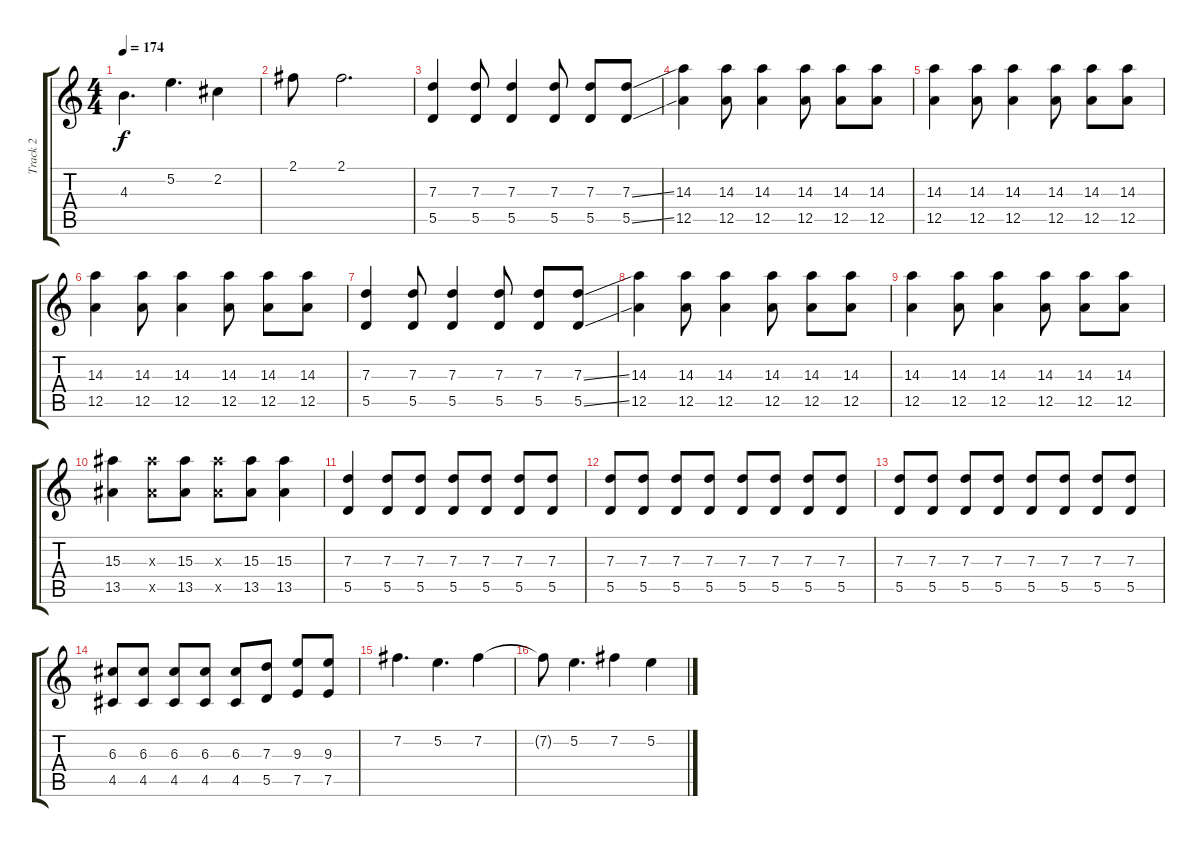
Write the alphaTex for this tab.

\track ("Track 2" "Track 2") {instrument acousticguitarsteel}
\staff {score tabs}
\tuning (E4 B3 G3 D3 A2 E2) {hide}
\ts (4 4)
\tempo 174
\clef g2
\ks c
4.3.4{d dy f} 5.2.4{d} 2.2.4 |
2.1.8 2.1.2{d} |
(7.3 5.5).4 (7.3 5.5).8 (7.3 5.5).4 (7.3 5.5).8 (7.3 5.5).8 (7.3{ss} 5.5{ss}).8 |
(14.3 12.5).4 (14.3 12.5).8 (14.3 12.5).4 (14.3 12.5).8 (14.3 12.5).8 (14.3 12.5).8 |
(14.3 12.5).4 (14.3 12.5).8 (14.3 12.5).4 (14.3 12.5).8 (14.3 12.5).8 (14.3 12.5).8 |
(14.3 12.5).4 (14.3 12.5).8 (14.3 12.5).4 (14.3 12.5).8 (14.3 12.5).8 (14.3 12.5).8 |
(7.3 5.5).4 (7.3 5.5).8 (7.3 5.5).4 (7.3 5.5).8 (7.3 5.5).8 (7.3{ss} 5.5{ss}).8 |
(14.3 12.5).4 (14.3 12.5).8 (14.3 12.5).4 (14.3 12.5).8 (14.3 12.5).8 (14.3 12.5).8 |
(14.3 12.5).4 (14.3 12.5).8 (14.3 12.5).4 (14.3 12.5).8 (14.3 12.5).8 (14.3 12.5).8 |
(15.3 13.5).4 (15.3{x} 13.5{x}).8 (15.3 13.5).8 (15.3{x} 13.5{x}).8 (15.3 13.5).8 (15.3 13.5).4 |
(7.3 5.5).4 (7.3 5.5).8 (7.3 5.5).8 (7.3 5.5).8 (7.3 5.5).8 (7.3 5.5).8 (7.3 5.5).8 |
(7.3 5.5).8 (7.3 5.5).8 (7.3 5.5).8 (7.3 5.5).8 (7.3 5.5).8 (7.3 5.5).8 (7.3 5.5).8 (7.3 5.5).8 |
(7.3 5.5).8 (7.3 5.5).8 (7.3 5.5).8 (7.3 5.5).8 (7.3 5.5).8 (7.3 5.5).8 (7.3 5.5).8 (7.3 5.5).8 |
(6.3 4.5).8 (6.3 4.5).8 (6.3 4.5).8 (6.3 4.5).8 (6.3 4.5).8 (7.3 5.5).8 (9.3 7.5).8 (9.3 7.5).8 |
7.2.4{d} 5.2.4{d} 7.2.4 |
7.2{t}.8 5.2.4{d} 7.2.4 5.2.4
